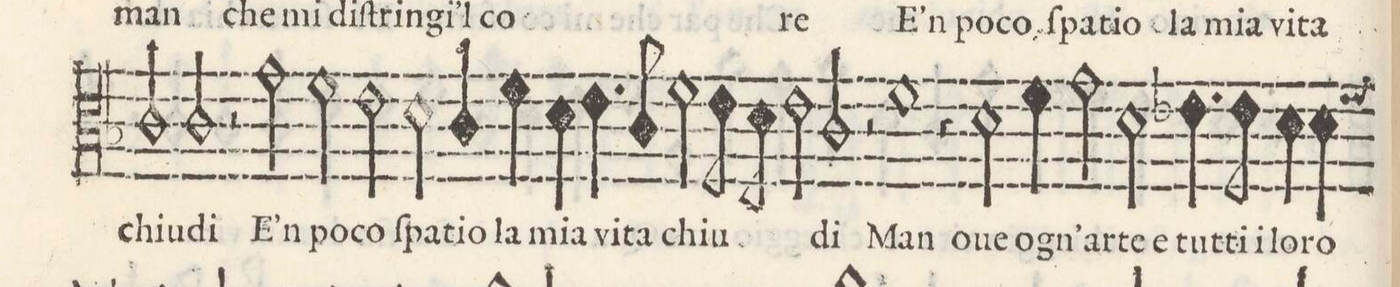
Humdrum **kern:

**kern	**text
*I"ALTO	*
*clefC3	*
*k[b-]	*
*met(c)	*
*M2/1	*
2c/	chiu-
2c/	-di
=11-	=11-
2r	.
2g\	E 'n
2f\	po-
2e\	-co
=12-	=12-
2d\	ſpa-
4c/	-tio
4f\	la
4d\	mia
4.f\	vi-
8c/	-ta
2f\	chiu-
=13-	=13-
8e\	.
8d\	.
2e\	.
2c/	-di
2r	.
=14-	=14-
1f	Man
4r	.
2d\	oue
4f\	ogn'
=15-	=15-
2g\	ar-
2d\	-te
4.e-X\	e tu-
8e-\	-tti i
4d\	lo-
4d\	-ro
*custos:f	*
=16-	=16-
*-	*-
